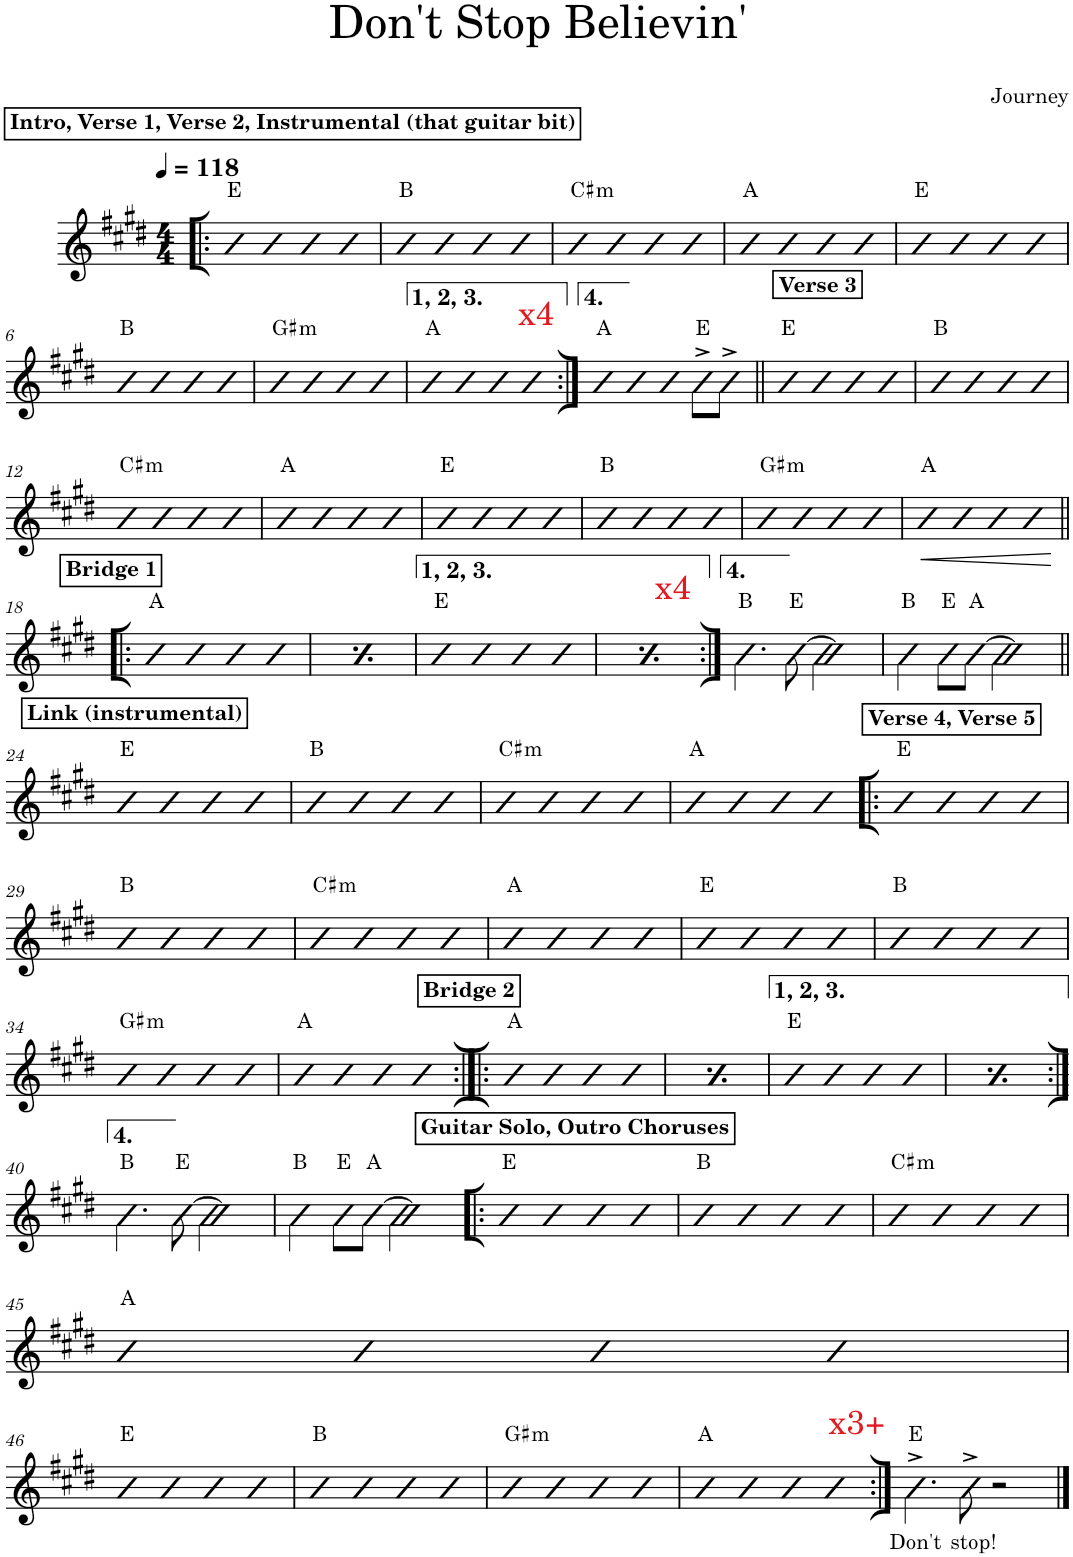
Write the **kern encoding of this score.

**kern	**text	**dynam	**harte
*part1	*part1	*part1	*part1
*staff1	*staff1	*staff1	*
*I"Piano	*	*	*
*I'Pno.	*	*	*
*clefG2	*	*	*
*k[f#c#g#d#]	*	*	*
*M4/4	*	*	*
*MM118	*	*	*
!!LO:REH:place=s1:a:B:cj:t=Intro, Verse 1, Verse 2, Instrumental (that guitar bit)
=1!|:	=1!|:	=1!|:	=1!|:
4b	.	.	E:maj
4b	.	.	.
4b	.	.	.
4b	.	.	.
=2	=2	=2	=2
4b	.	.	B:maj
4b	.	.	.
4b	.	.	.
4b	.	.	.
=3	=3	=3	=3
!	!	!	!LO:H:kt=m
4b	.	.	C#:min
4b	.	.	.
4b	.	.	.
4b	.	.	.
=4	=4	=4	=4
4b	.	.	A:maj
4b	.	.	.
4b	.	.	.
4b	.	.	.
=5	=5	=5	=5
4b	.	.	E:maj
4b	.	.	.
4b	.	.	.
4b	.	.	.
!!LO:LB:g=z
=6	=6	=6	=6
4b	.	.	B:maj
4b	.	.	.
4b	.	.	.
4b	.	.	.
=7	=7	=7	=7
!	!	!	!LO:H:kt=m
4b	.	.	G#:min
4b	.	.	.
4b	.	.	.
4b	.	.	.
=8	=8	=8	=8
4b	.	.	A:maj
4b	.	.	.
4b	.	.	.
!LO:TX:a:color=#E01B24:t=x4	!	!	!
4b	.	.	.
=9:|!	=9:|!	=9:|!	=9:|!
4b	.	.	A:maj
4b	.	.	.
4b	.	.	.
8b^\L	.	.	E:maj
8b^\J	.	.	.
!!LO:REH:place=s1:a:B:cj:t=Verse 3
=10||	=10||	=10||	=10||
4b	.	.	E:maj
4b	.	.	.
4b	.	.	.
4b	.	.	.
=11	=11	=11	=11
4b	.	.	B:maj
4b	.	.	.
4b	.	.	.
4b	.	.	.
!!LO:LB:g=z
=12	=12	=12	=12
!	!	!	!LO:H:kt=m
4b	.	.	C#:min
4b	.	.	.
4b	.	.	.
4b	.	.	.
=13	=13	=13	=13
4b	.	.	A:maj
4b	.	.	.
4b	.	.	.
4b	.	.	.
=14	=14	=14	=14
4b	.	.	E:maj
4b	.	.	.
4b	.	.	.
4b	.	.	.
=15	=15	=15	=15
4b	.	.	B:maj
4b	.	.	.
4b	.	.	.
4b	.	.	.
=16	=16	=16	=16
!	!	!	!LO:H:kt=m
4b	.	.	G#:min
4b	.	.	.
4b	.	.	.
4b	.	.	.
=17	=17	=17	=17
!	!	!LO:HP:b	!
4b	.	<	A:maj
4b	.	.	.
4b	.	.	.
4b	.	.	.
.	.	[	.
!!LO:LB:g=z
!!LO:REH:place=s1:a:B:cj:t=Bridge 1
=18!|:	=18!|:	=18!|:	=18!|:
4b	.	.	A:maj
4b	.	.	.
4b	.	.	.
4b	.	.	.
!!LO:REH:place=s1:a:B:cj:t=Bridge 1
=19	=19	=19	=19
4b	.	.	A:maj
4b	.	.	.
4b	.	.	.
4b	.	.	.
=20	=20	=20	=20
4b	.	.	E:maj
4b	.	.	.
4b	.	.	.
4b	.	.	.
=21	=21	=21	=21
4b	.	.	E:maj
4b	.	.	.
4b	.	.	.
4b	.	.	.
=22:|!	=22:|!	=22:|!	=22:|!
4.b\	.	.	B:maj
[8b\	.	.	E:maj
2b\]	.	.	.
=23	=23	=23	=23
4b\	.	.	B:maj
8b\L	.	.	E:maj
[8b\J	.	.	A:maj
2b\]	.	.	.
!!LO:LB:g=z
!!LO:REH:place=s1:a:B:cj:t=Link (instrumental)
=24||	=24||	=24||	=24||
4b	.	.	E:maj
4b	.	.	.
4b	.	.	.
4b	.	.	.
=25	=25	=25	=25
4b	.	.	B:maj
4b	.	.	.
4b	.	.	.
4b	.	.	.
=26	=26	=26	=26
!	!	!	!LO:H:kt=m
4b	.	.	C#:min
4b	.	.	.
4b	.	.	.
4b	.	.	.
=27	=27	=27	=27
4b	.	.	A:maj
4b	.	.	.
4b	.	.	.
4b	.	.	.
!!LO:REH:place=s1:a:B:cj:t=Verse 4, Verse 5
=28!|:	=28!|:	=28!|:	=28!|:
4b	.	.	E:maj
4b	.	.	.
4b	.	.	.
4b	.	.	.
!!LO:LB:g=z
=29	=29	=29	=29
4b	.	.	B:maj
4b	.	.	.
4b	.	.	.
4b	.	.	.
=30	=30	=30	=30
!	!	!	!LO:H:kt=m
4b	.	.	C#:min
4b	.	.	.
4b	.	.	.
4b	.	.	.
=31	=31	=31	=31
4b	.	.	A:maj
4b	.	.	.
4b	.	.	.
4b	.	.	.
=32	=32	=32	=32
4b	.	.	E:maj
4b	.	.	.
4b	.	.	.
4b	.	.	.
=33	=33	=33	=33
4b	.	.	B:maj
4b	.	.	.
4b	.	.	.
4b	.	.	.
!!LO:LB:g=z
=34	=34	=34	=34
!	!	!	!LO:H:kt=m
4b	.	.	G#:min
4b	.	.	.
4b	.	.	.
4b	.	.	.
=35	=35	=35	=35
4b	.	.	A:maj
4b	.	.	.
4b	.	.	.
4b	.	.	.
!!LO:REH:place=s1:a:B:cj:t=Bridge 2
=36:|!|:	=36:|!|:	=36:|!|:	=36:|!|:
4b	.	.	A:maj
4b	.	.	.
4b	.	.	.
4b	.	.	.
!!LO:REH:place=s1:a:B:cj:t=Bridge 2
=37	=37	=37	=37
4b	.	.	A:maj
4b	.	.	.
4b	.	.	.
4b	.	.	.
=38	=38	=38	=38
4b	.	.	E:maj
4b	.	.	.
4b	.	.	.
4b	.	.	.
=39	=39	=39	=39
4b	.	.	E:maj
4b	.	.	.
4b	.	.	.
4b	.	.	.
!!LO:LB:g=z
=40:|!	=40:|!	=40:|!	=40:|!
4.b\	.	.	B:maj
[8b\	.	.	E:maj
2b\]	.	.	.
=41	=41	=41	=41
4b\	.	.	B:maj
8b\L	.	.	E:maj
[8b\J	.	.	A:maj
2b\]	.	.	.
!!LO:REH:place=s1:a:B:cj:t=Guitar Solo, Outro Choruses
=42!|:	=42!|:	=42!|:	=42!|:
4b	.	.	E:maj
4b	.	.	.
4b	.	.	.
4b	.	.	.
=43	=43	=43	=43
4b	.	.	B:maj
4b	.	.	.
4b	.	.	.
4b	.	.	.
=44	=44	=44	=44
!	!	!	!LO:H:kt=m
4b	.	.	C#:min
4b	.	.	.
4b	.	.	.
4b	.	.	.
!!LO:LB:g=z
=45	=45	=45	=45
4b	.	.	A:maj
4b	.	.	.
4b	.	.	.
4b	.	.	.
!!LO:LB:g=z
=46	=46	=46	=46
4b	.	.	E:maj
4b	.	.	.
4b	.	.	.
4b	.	.	.
=47	=47	=47	=47
4b	.	.	B:maj
4b	.	.	.
4b	.	.	.
4b	.	.	.
=48	=48	=48	=48
!	!	!	!LO:H:kt=m
4b	.	.	G#:min
4b	.	.	.
4b	.	.	.
4b	.	.	.
=49	=49	=49	=49
4b	.	.	A:maj
4b	.	.	.
4b	.	.	.
!LO:TX:a:color=#E01B24:t=x3+	!	!	!
4b	.	.	.
=50:|!	=50:|!	=50:|!	=50:|!
!	!LO:LY:b	!	!
4.b^\	Don't	.	E:maj
!	!LO:LY:b	!	!
8b^\	stop!	.	.
2r	.	.	.
==	==	==	==
*-	*-	*-	*-
